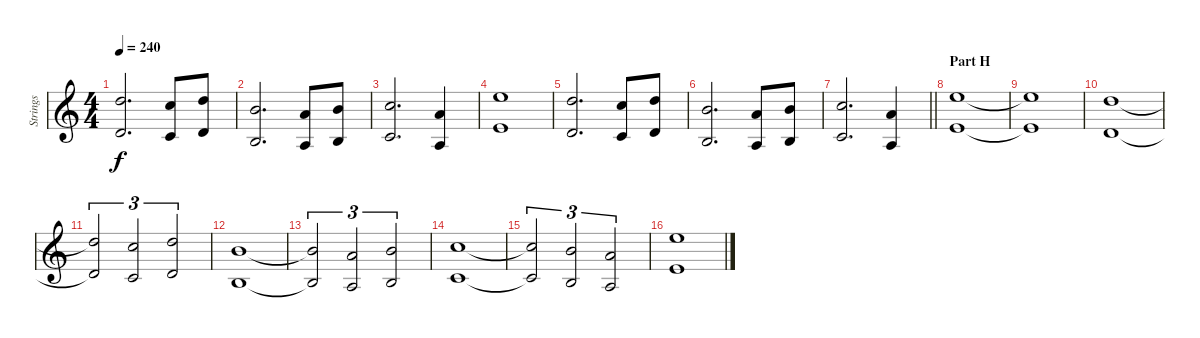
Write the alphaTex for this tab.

\track ("Strings" "Strings") {instrument stringensemble1}
\staff {score}
\tuning (E4 B3 G3 D3 A2 E2) {hide}
\ts (4 4)
\tempo 240
\clef g2
\ks c
(10.1 7.3).2{d dy f} (8.1 5.3).8 (10.1 7.3).8 |
(7.1 4.3).2{d} (5.1 2.3).8 (7.1 4.3).8 |
(8.1 5.3).2{d} (5.1 2.3).4 |
(12.1 9.3).1 |
(10.1 7.3).2{d} (8.1 5.3).8 (10.1 7.3).8 |
(7.1 4.3).2{d} (5.1 2.3).8 (7.1 4.3).8 |
\barLineRight lightlight
(8.1 5.3).2{d} (5.1 2.3).4 |
\section ("" "Part H")
(12.1 9.3).1 |
(12.1{t} 9.3{t}).1 |
(10.1 7.3).1 |
(10.1{t} 7.3{t}).2{tu (3 2)} (8.1 5.3).2{tu (3 2)} (10.1 7.3).2{tu (3 2)} |
(7.1 4.3).1 |
(7.1{t} 4.3{t}).2{tu (3 2)} (5.1 2.3).2{tu (3 2)} (7.1 4.3).2{tu (3 2)} |
(8.1 5.3).1 |
(8.1{t} 5.3{t}).2{tu (3 2)} (7.1 4.3).2{tu (3 2)} (5.1 2.3).2{tu (3 2)} |
(12.1 9.3).1
